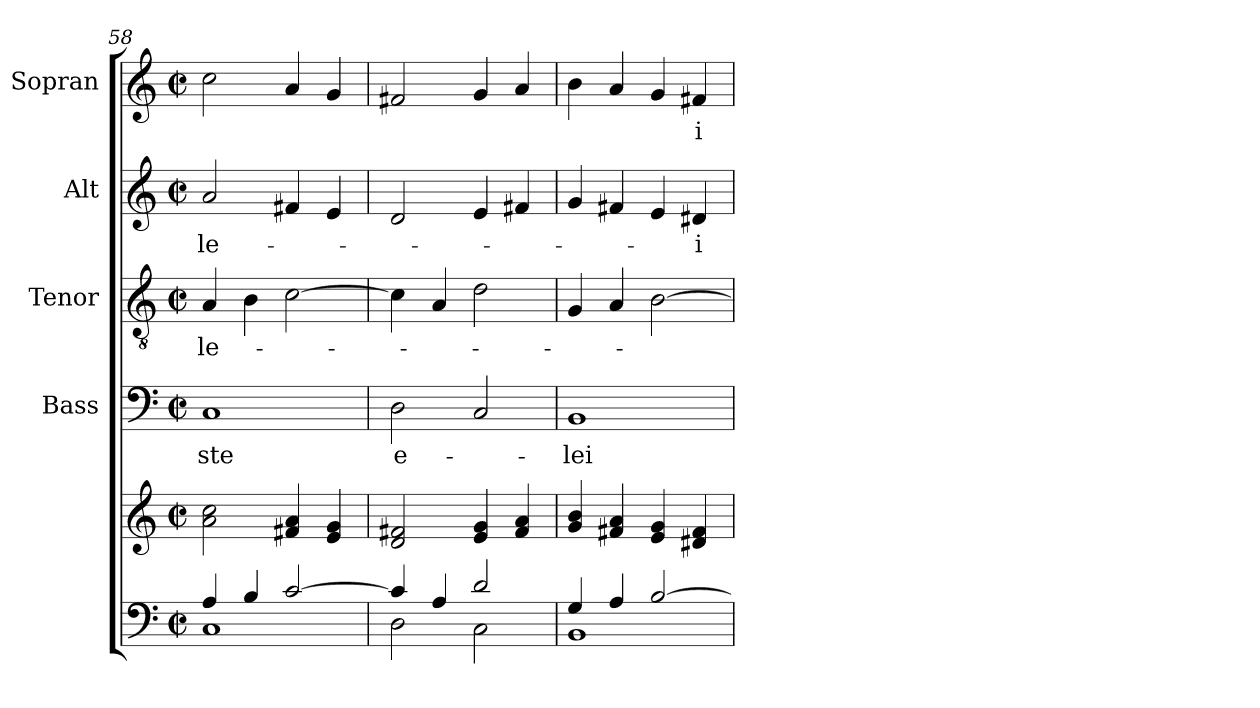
**kern	**kern	**kern	**text	**kern	**text	**kern	**text	**kern	**text
*part5	*part5	*part4	*part4	*part3	*part3	*part2	*part2	*part1	*part1
*staff6	*staff5	*staff4	*staff4	*staff3	*staff3	*staff2	*staff2	*staff1	*staff1
*	*	*I"Bass	*	*I"Tenor	*	*I"Alt	*	*I"Sopran	*
*	*	*I'B.	*	*I'T.	*	*I'A.	*	*I'S.	*
*clefF4	*clefG2	*clefF4	*	*clefGv2	*	*clefG2	*	*clefG2	*
*k[]	*k[]	*k[]	*	*k[]	*	*k[]	*	*k[]	*
*C:	*C:	*C:	*	*C:	*	*C:	*	*C:	*
*M2/2	*M2/2	*M2/2	*	*M2/2	*	*M2/2	*	*M2/2	*
*met(c|)	*met(c|)	*met(c|)	*	*met(c|)	*	*met(c|)	*	*met(c|)	*
=58	=58	=58	=58	=58	=58	=58	=58	=58	=58
*^	*	*	*	*	*	*	*	*	*
!	!	!	!	!LO:LY:b	!	!LO:LY:b	!	!LO:LY:b	!	!
4A/	1C	2a\ 2cc\	1C	-ste	4A/	-le-	2a/	-le-	2cc\	.
4B/	.	.	.	.	4B\	.	.	.	.	.
[>2c/	.	4f#X/ 4a/	.	.	[2c\	.	4f#X/	.	4a/	.
.	.	4e/ 4g/	.	.	.	.	4e/	.	4g/	.
!!LO:LB:g=z
=59	=59	=59	=59	=59	=59	=59	=59	=59	=59	=59
!	!	!	!	!LO:LY:b	!	!	!	!	!	!
4c/]	2D\	2d/ 2f#X/	2D\	e-	4c\]	.	2d/	.	2f#X/	.
4A/	.	.	.	.	4A/	.	.	.	.	.
2d/	2C\	4e/ 4g/	2C/	.	2d\	.	4e/	.	4g/	.
.	.	4f#/ 4a/	.	.	.	.	4f#X/	.	4a/	.
=60	=60	=60	=60	=60	=60	=60	=60	=60	=60	=60
!	!	!	!	!LO:LY:b	!	!	!	!	!	!
4G/	1BB	4g/ 4b/	1BB	-lei-	4G/	.	4g/	.	4b\	.
4A/	.	4f#X/ 4a/	.	.	4A/	.	4f#X/	.	4a/	.
[>2B/	.	4e/ 4g/	.	.	[2B\	.	4e/	.	4g/	.
!	!	!	!	!	!	!	!	!LO:LY:b	!	!LO:LY:b
.	.	4d#X/ 4f#/	.	.	.	.	4d#X/	-i-	4f#X/	-i-
*v	*v	*	*	*	*	*	*	*	*	*
=	=	=	=	=	=	=	=	=	=
*-	*-	*-	*-	*-	*-	*-	*-	*-	*-
